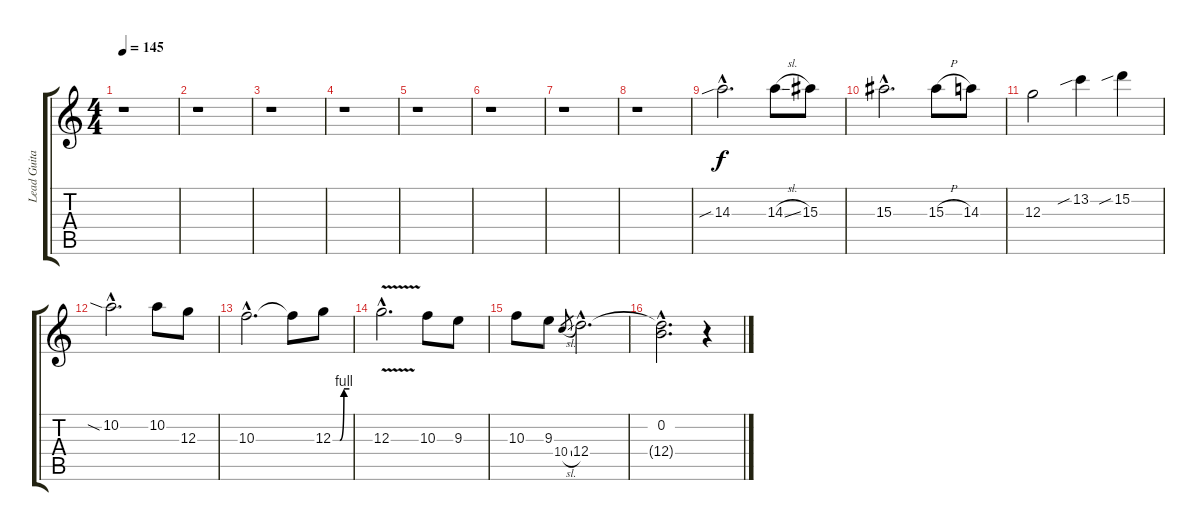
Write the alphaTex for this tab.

\track ("Lead Guitar" "Lead Guita") {instrument distortionguitar}
\staff {score tabs}
\tuning (E4 B3 G3 D3 A2 E2) {hide}
\ts (4 4)
\tempo 145
\clef g2
\ks c
r.1{dy f} |
r.1 |
r.1 |
r.1 |
r.1 |
r.1 |
r.1 |
r.1 |
14.3{sib hac}.2{d} 14.3{sl}.8 15.3.8 |
15.3{hac}.2{d} 15.3{h}.8 14.3.8 |
12.3.2 13.2{sib}.4 15.2{sib}.4 |
10.2{sia hac}.2{d} 10.2.8 12.3.8 |
10.3{hac}.2{d} 10.3{t}.8 12.3{be (custom 0 0 25 0 40 4 60 4)}.8 |
12.3{v hac}.2{d} 10.3.8 9.3.8 |
10.3.8 9.3.8 10.4{sl}.8{gr} 12.4{hac}.2{d} |
(0.2{hac} 12.4{hac t}).2{d} r.4
